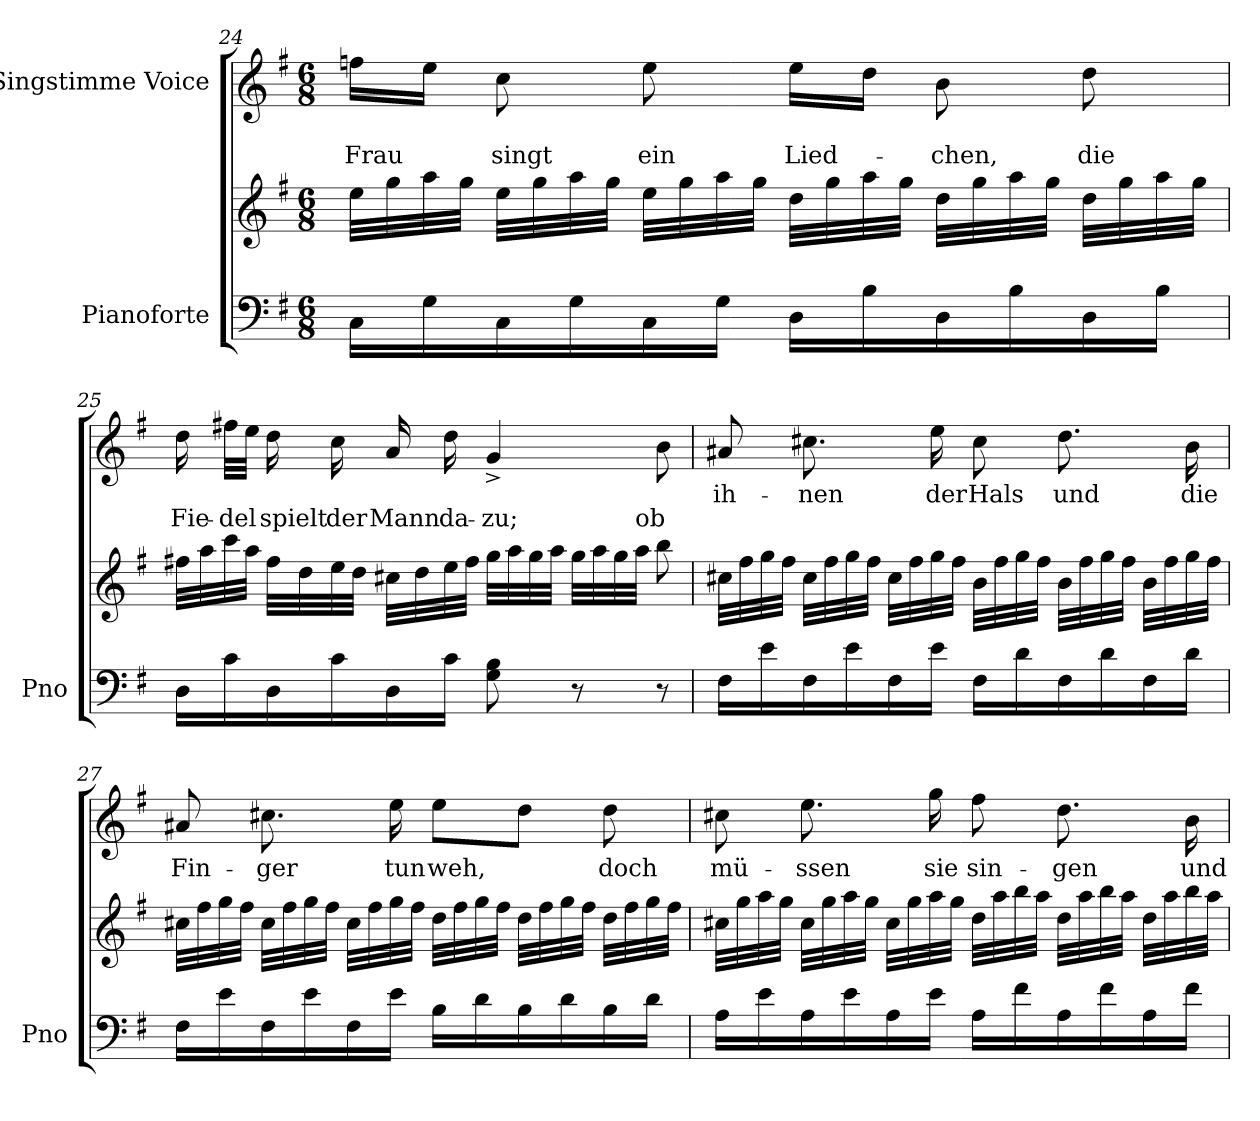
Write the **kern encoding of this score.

**kern	**kern	**kern	**text	**text
*part2	*part2	*part1	*part1	*part1
*staff3	*staff2	*staff1	*staff1	*staff1
*I"Pianoforte	*	*I"Singstimme Voice	*	*
*I'Pno	*	*	*	*
!!LO:LB:g=z
*clefF4	*clefG2	*clefG2	*	*
*k[f#]	*k[f#]	*k[f#]	*	*
*M6/8	*M6/8	*M6/8	*	*
=24	=24	=24	=24	=24
!	!	!	!	!LO:LY:b
16C\LL	32ee\LLL	16ffn\LL	.	Frau
.	32gg\	.	.	.
16G\	32aa\	16ee\JJ	.	.
.	32gg\JJJ	.	.	.
!	!	!	!	!LO:LY:b
16C\	32ee\LLL	8cc\	.	singt
.	32gg\	.	.	.
16G\	32aa\	.	.	.
.	32gg\JJJ	.	.	.
!	!	!	!	!LO:LY:b
16C\	32ee\LLL	8ee\	.	ein
.	32gg\	.	.	.
16G\JJ	32aa\	.	.	.
.	32gg\JJJ	.	.	.
!	!	!	!	!LO:LY:b
16D\LL	32dd\LLL	16ee\LL	.	Lied-
.	32gg\	.	.	.
16B\	32aa\	16dd\JJ	.	.
.	32gg\JJJ	.	.	.
!	!	!	!	!LO:LY:b
16D\	32dd\LLL	8b\	.	-chen,
.	32gg\	.	.	.
16B\	32aa\	.	.	.
.	32gg\JJJ	.	.	.
!	!	!	!	!LO:LY:b
16D\	32dd\LLL	8dd\	.	die
.	32gg\	.	.	.
16B\JJ	32aa\	.	.	.
.	32gg\JJJ	.	.	.
!!LO:LB:g=z
=25	=25	=25	=25	=25
!	!	!	!	!LO:LY:b
16D\LL	32ff#X\LLL	16dd\	.	Fie-
.	32aa\	.	.	.
!	!	!	!	!LO:LY:b
16c\	32ccc\	32ff#X\LLL	.	-del
.	32aa\JJJ	32ee\JJJ	.	.
!	!	!	!	!LO:LY:b
16D\	32ff#\LLL	16dd\	.	spielt
.	32dd\	.	.	.
!	!	!	!	!LO:LY:b
16c\	32ee\	16cc\	.	der
.	32dd\JJJ	.	.	.
!	!	!	!	!LO:LY:b
16D\	32cc#X\LLL	16a/	.	Mann
.	32dd\	.	.	.
!	!	!	!	!LO:LY:b
16c\JJ	32ee\	16dd\	.	da-
.	32ff#\JJJ	.	.	.
!	!	!	!	!LO:LY:b
8G\ 8B\	32gg\LLL	4g^>/	.	-zu;
.	32aa\	.	.	.
.	32gg\	.	.	.
.	32aa\JJJ	.	.	.
8r	32gg\LLL	.	.	.
.	32aa\	.	.	.
.	32gg\	.	.	.
.	32aa\JJJ	.	.	.
!	!	!	!	!LO:LY:b
8r	8bb\	8b\	.	ob
!!LO:PB:g=z
=26	=26	=26	=26	=26
!	!	!	!LO:LY:b	!
16F#\LL	32cc#X\LLL	8a#X/	ih-	.
.	32ff#\	.	.	.
16e\	32gg\	.	.	.
.	32ff#\JJJ	.	.	.
!	!	!	!LO:LY:b	!
16F#\	32cc#\LLL	8.cc#X\	-nen	.
.	32ff#\	.	.	.
16e\	32gg\	.	.	.
.	32ff#\JJJ	.	.	.
16F#\	32cc#\LLL	.	.	.
.	32ff#\	.	.	.
!	!	!	!LO:LY:b	!
16e\JJ	32gg\	16ee\	der	.
.	32ff#\JJJ	.	.	.
!	!	!	!LO:LY:b	!
16F#\LL	32b\LLL	8cc#\	Hals	.
.	32ff#\	.	.	.
16d\	32gg\	.	.	.
.	32ff#\JJJ	.	.	.
!	!	!	!LO:LY:b	!
16F#\	32b\LLL	8.dd\	und	.
.	32ff#\	.	.	.
16d\	32gg\	.	.	.
.	32ff#\JJJ	.	.	.
16F#\	32b\LLL	.	.	.
.	32ff#\	.	.	.
!	!	!	!LO:LY:b	!
16d\JJ	32gg\	16b\	die	.
.	32ff#\JJJ	.	.	.
!!LO:LB:g=z
=27	=27	=27	=27	=27
!	!	!	!LO:LY:b	!
16F#\LL	32cc#X\LLL	8a#X/	Fin-	.
.	32ff#\	.	.	.
16e\	32gg\	.	.	.
.	32ff#\JJJ	.	.	.
!	!	!	!LO:LY:b	!
16F#\	32cc#\LLL	8.cc#X\	-ger	.
.	32ff#\	.	.	.
16e\	32gg\	.	.	.
.	32ff#\JJJ	.	.	.
16F#\	32cc#\LLL	.	.	.
.	32ff#\	.	.	.
!	!	!	!LO:LY:b	!
16e\JJ	32gg\	16ee\	tun	.
.	32ff#\JJJ	.	.	.
!	!	!	!LO:LY:b	!
16B\LL	32dd\LLL	8ee\L	weh,	.
.	32ff#\	.	.	.
16d\	32gg\	.	.	.
.	32ff#\JJJ	.	.	.
16B\	32dd\LLL	8dd\J	.	.
.	32ff#\	.	.	.
16d\	32gg\	.	.	.
.	32ff#\JJJ	.	.	.
!	!	!	!LO:LY:b	!
16B\	32dd\LLL	8dd\	doch	.
.	32ff#\	.	.	.
16d\JJ	32gg\	.	.	.
.	32ff#\JJJ	.	.	.
!!LO:LB:g=z
=28	=28	=28	=28	=28
!	!	!	!LO:LY:b	!
16A\LL	32cc#X\LLL	8cc#X\	mü-	.
.	32gg\	.	.	.
16e\	32aa\	.	.	.
.	32gg\JJJ	.	.	.
!	!	!	!LO:LY:b	!
16A\	32cc#\LLL	8.ee\	-ssen	.
.	32gg\	.	.	.
16e\	32aa\	.	.	.
.	32gg\JJJ	.	.	.
16A\	32cc#\LLL	.	.	.
.	32gg\	.	.	.
!	!	!	!LO:LY:b	!
16e\JJ	32aa\	16gg\	sie	.
.	32gg\JJJ	.	.	.
!	!	!	!LO:LY:b	!
16A\LL	32dd\LLL	8ff#\	sin-	.
.	32aa\	.	.	.
16f#\	32bb\	.	.	.
.	32aa\JJJ	.	.	.
!	!	!	!LO:LY:b	!
16A\	32dd\LLL	8.dd\	-gen	.
.	32aa\	.	.	.
16f#\	32bb\	.	.	.
.	32aa\JJJ	.	.	.
16A\	32dd\LLL	.	.	.
.	32aa\	.	.	.
!	!	!	!LO:LY:b	!
16f#\JJ	32bb\	16b\	und	.
.	32aa\JJJ	.	.	.
=	=	=	=	=
*-	*-	*-	*-	*-
